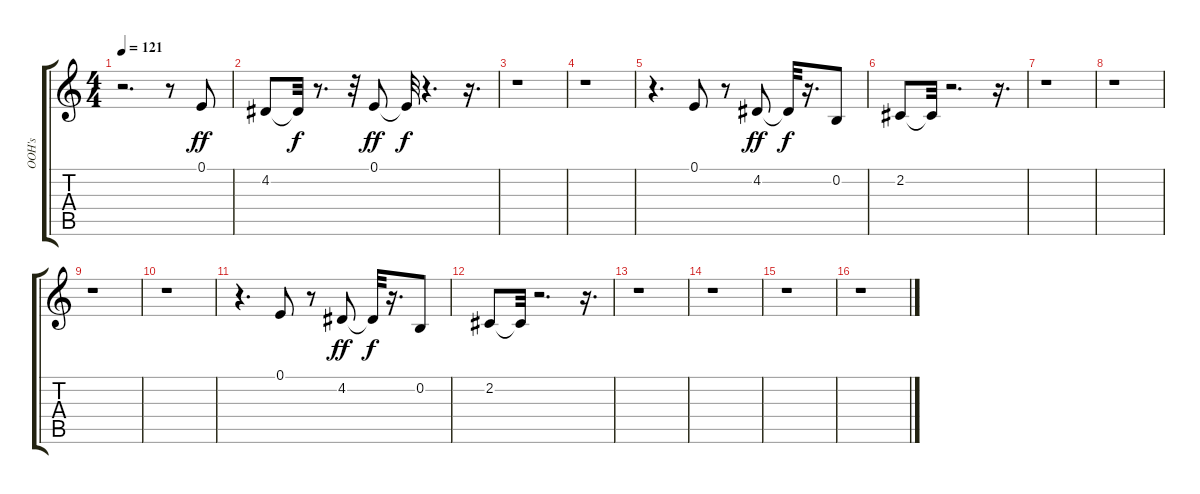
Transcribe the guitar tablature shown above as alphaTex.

\track ("OOH's" "OOH's") {instrument voiceoohs}
\staff {score tabs}
\tuning (E4 B3 G3 D3 A2 E2) {hide}
\ts (4 4)
\tempo 121
\clef g2
\ks c
r.2{d dy ff} r.8 0.1.8 |
4.2.8 4.2{t}.32{dy f} r.8{d} r.32 0.1.8{dy ff} 0.1{t}.32{dy f} r.4{d} r.16{d} |
r.1 |
r.1 |
r.4{d} 0.1.8 r.8 4.2.8{dy ff} 4.2{t}.32{dy f} r.16{d} 0.2.8 |
2.2.8 2.2{t}.32 r.2{d} r.16{d} |
r.1 |
r.1 |
r.1 |
r.1 |
r.4{d} 0.1.8 r.8 4.2.8{dy ff} 4.2{t}.32{dy f} r.16{d} 0.2.8 |
2.2.8 2.2{t}.32 r.2{d} r.16{d} |
r.1 |
r.1 |
r.1 |
r.1
